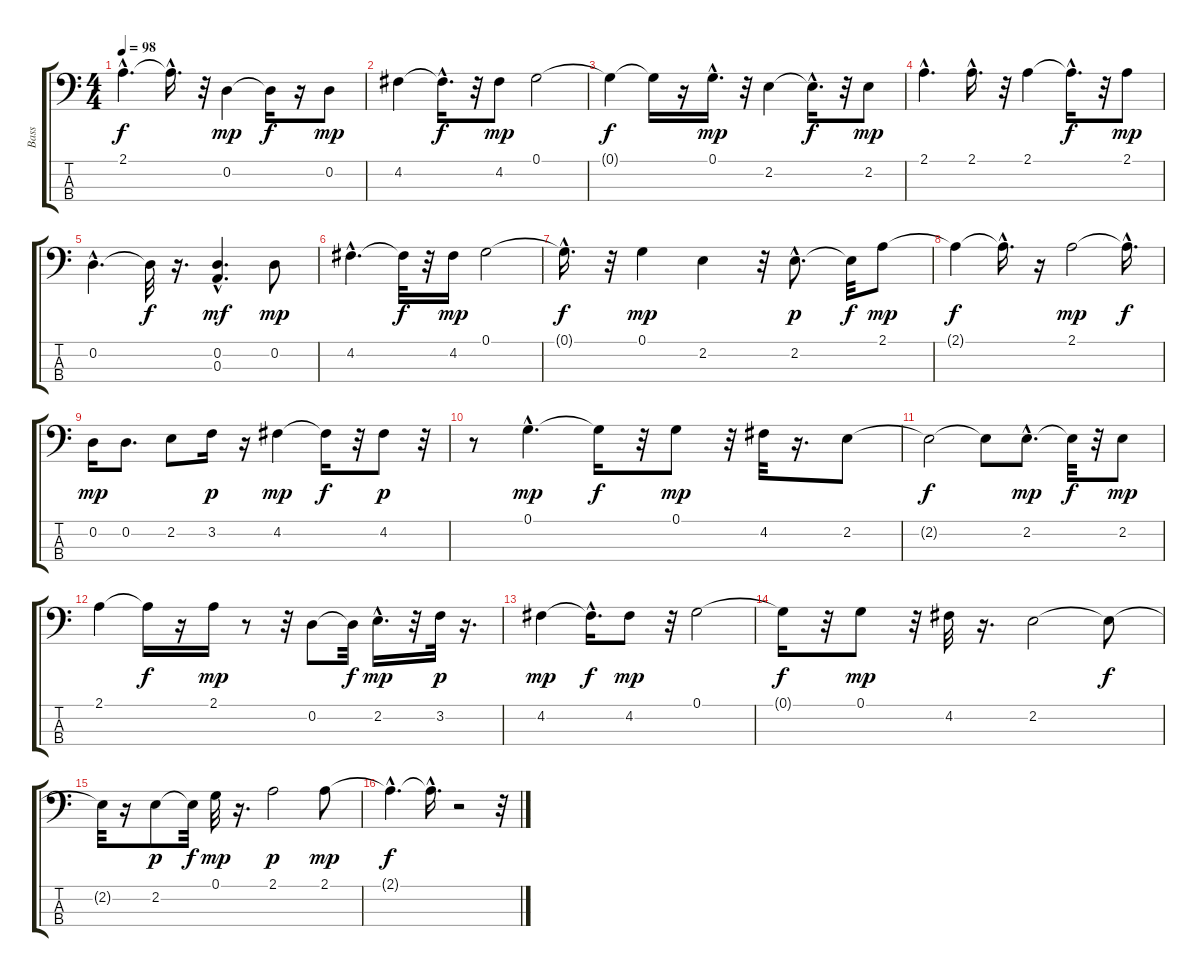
\track ("Bass" "Bass") {instrument fretlessbass}
\staff {score tabs}
\tuning (G2 D2 A1 E1) {hide}
\ts (4 4)
\tempo 98
\clef f4
\ks c
2.1{hac t}.4{d dy f} 2.1{hac t}.16{d} r.32 0.2.4{dy mp} 0.2{t}.16{dy f} r.16 0.2.8{dy mp} |
4.2.4 4.2{hac t}.16{d dy f} r.32 4.2.8{dy mp} 0.1.2 |
0.1{t}.4{dy f} 0.1{t}.16 r.16 0.1{hac}.16{d dy mp} r.32 2.2.4 2.2{hac t}.16{d dy f} r.32 2.2.8{dy mp} |
2.1{hac}.4{d} 2.1{hac}.16{d} r.32 2.1.4 2.1{hac t}.16{d dy f} r.32 2.1.8{dy mp} |
0.2{hac}.4{d} 0.2{t}.32{dy f} r.16{d} (0.2{hac} 0.3).4{d dy mf} 0.2.8{dy mp} |
4.2{hac}.4{d} 4.2{t}.32{dy f} r.32 4.2.16{dy mp} 0.1.2 |
0.1{hac t}.16{d dy f} r.32 0.1.4{dy mp} 2.2.4 r.32 2.2{hac}.8{d dy p} 2.2{t}.32{dy f} 2.1.8{dy mp} |
2.1{t}.4{dy f} 2.1{hac t}.16{d} r.16 2.1.2{dy mp} 2.1{hac t}.16{d dy f} |
0.2.16{dy mp} 0.2.8{d} 2.2.8 3.2.16{dy p} r.16 4.2.4{dy mp} 4.2{t}.16{dy f} r.32 4.2.8{dy p} r.32 |
r.8 0.1{hac}.4{d dy mp} 0.1{t}.16{dy f} r.32 0.1.8{dy mp} r.32 4.2.32 r.16{d} 2.2.8 |
2.2{t}.2{dy f} 2.2{t}.8 2.2{hac}.8{d dy mp} 2.2{t}.32{dy f} r.32 2.2.8{dy mp} |
2.1.4 2.1{t}.16{dy f} r.16 2.1.16{dy mp} r.8 r.32 0.2.8 0.2{t}.32{dy f} 2.2{hac}.16{d dy mp} r.32 3.2.32{dy p} r.16{d} |
4.2.4{dy mp} 4.2{hac t}.16{d dy f} 4.2.8{dy mp} r.32 0.1.2 |
0.1{t}.16{dy f} r.32 0.1.8{dy mp} r.32 4.2.32 r.16{d} 2.2.2 2.2{t}.8{dy f} |
2.2{t}.32 r.16 2.2.8{dy p} 2.2{t}.32{dy f} 0.1.32{dy mp} r.16{d} 2.1.2{dy p} 2.1.8{dy mp} |
2.1{hac t}.4{d dy f} 2.1{hac t}.16{d} r.2 r.32
